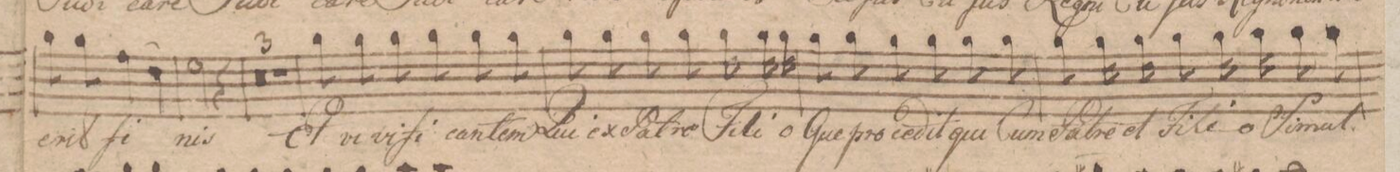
**kern	**text	**dynam
*I"Canto.	*	*
*clefC1	*	*
*k[f#c#]	*	*
*met(c|)	*	*
*M3/4	*	*
8ee\	e-	.
8ee\	-rit	.
(4dd\	fi-	.
4b\)	.	.
=183	=183	=183
2cc#\	-nis	.
4r	.	.
=184	=184	=184
1.r	.	.
=185	=185	=185
=186	=186	=186
2.r	.	.
=187	=187	=187
8ee\	Et	.
8ee\	vi-	.
8ee\	-vi-	.
8ee\	-fi-	.
8ee\	-can-	.
8ee\	-tem	.
=188	=188	=188
8ee\	Qui	.
8ee\	ex	.
8ee\	Pat-	.
8ee\	-re	.
8ee\	Fi-	.
16ee\	-li-	.
16ee\	-o	.
=189	=189	=189
8ee\	Que	.
8ee\	pro-	.
8ee\	-ce-	.
8ee\	-dit	.
8ee\	qui	.
8ee\	Cum	.
=190	=190	=190
8ee\	Pat-	.
16ee\	-re	.
16ee\	et	.
8ee\	Fi-	.
16ee\	-li-	.
16ee\	-o	.
8ee\	ſi-	.
8ee\	-mul	.
=191	=191	=191
*-	*-	*-
